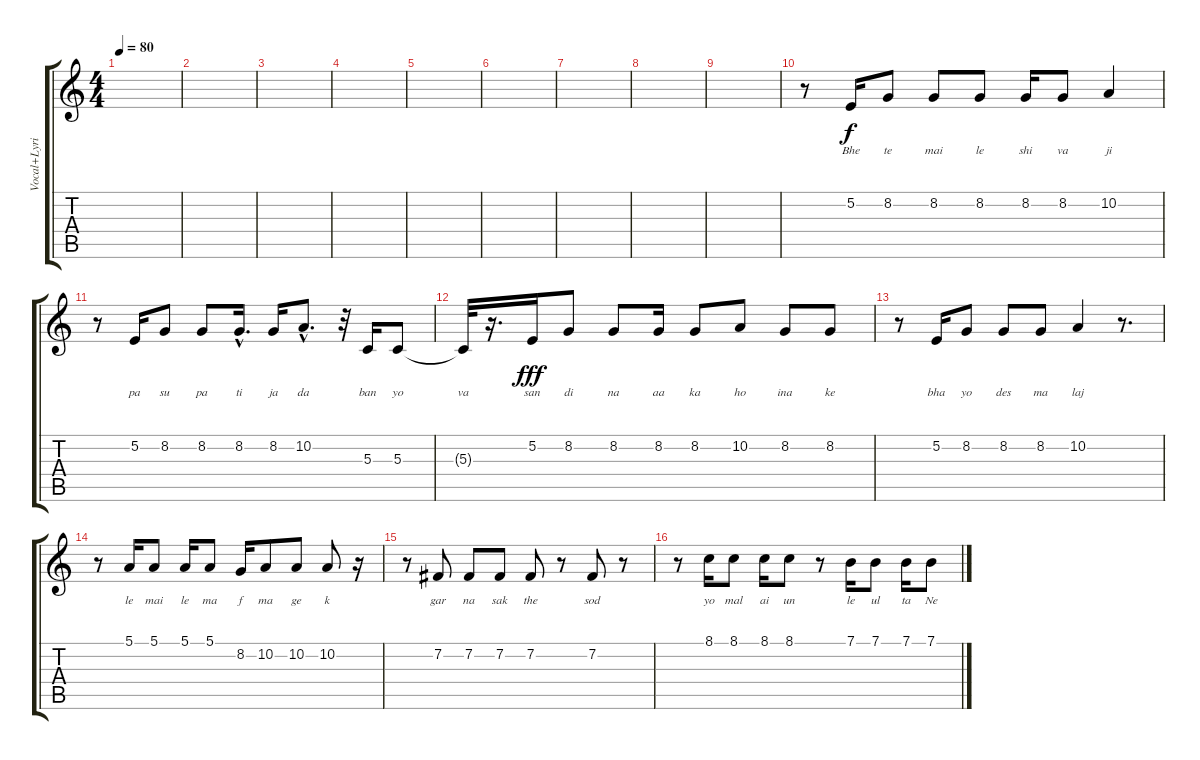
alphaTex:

\track ("Vocal+Lyrics" "Vocal+Lyri") {instrument acousticgrandpiano}
\staff {score tabs}
\tuning (E4 B3 G3 D3 A2 E2) {hide}
\ts (4 4)
\tempo 80
\clef g2
\ks c
|
|
|
|
|
|
|
|
|
r.8 5.2.16{lyrics (0 "Bhe") lyrics (1 "") lyrics (2 "") lyrics (3 "") lyrics (4 "")} 8.2.8{lyrics (0 "te") lyrics (1 "") lyrics (2 "") lyrics (3 "") lyrics (4 "")} 8.2.8{lyrics (0 "mai") lyrics (1 "") lyrics (2 "") lyrics (3 "") lyrics (4 "")} 8.2.8{lyrics (0 "le") lyrics (1 "") lyrics (2 "") lyrics (3 "") lyrics (4 "")} 8.2.16{lyrics (0 "shi") lyrics (1 "") lyrics (2 "") lyrics (3 "") lyrics (4 "")} 8.2.8{lyrics (0 "va") lyrics (1 "") lyrics (2 "") lyrics (3 "") lyrics (4 "")} 10.2.4{lyrics (0 "ji") lyrics (1 "") lyrics (2 "") lyrics (3 "") lyrics (4 "")} |
r.8 5.2.16{lyrics (0 "pa") lyrics (1 "") lyrics (2 "") lyrics (3 "") lyrics (4 "")} 8.2.8{lyrics (0 "su") lyrics (1 "") lyrics (2 "") lyrics (3 "") lyrics (4 "")} 8.2.8{lyrics (0 "pa") lyrics (1 "") lyrics (2 "") lyrics (3 "") lyrics (4 "")} 8.2{hac}.16{d lyrics (0 "ti") lyrics (1 "") lyrics (2 "") lyrics (3 "") lyrics (4 "")} 8.2.16{lyrics (0 "ja") lyrics (1 "") lyrics (2 "") lyrics (3 "") lyrics (4 "")} 10.2{hac}.8{d lyrics (0 "da") lyrics (1 "") lyrics (2 "") lyrics (3 "") lyrics (4 "")} r.32 5.3.16{lyrics (0 "ban") lyrics (1 "") lyrics (2 "") lyrics (3 "") lyrics (4 "")} 5.3.8{lyrics (0 "yo") lyrics (1 "") lyrics (2 "") lyrics (3 "") lyrics (4 "")} |
5.3{t}.32{lyrics (0 "va") lyrics (1 "") lyrics (2 "") lyrics (3 "") lyrics (4 "") dy f} r.16{d} 5.2.16{lyrics (0 "san") lyrics (1 "") lyrics (2 "") lyrics (3 "") lyrics (4 "") dy fff} 8.2.8{lyrics (0 "di") lyrics (1 "") lyrics (2 "") lyrics (3 "") lyrics (4 "")} 8.2.8{lyrics (0 "na") lyrics (1 "") lyrics (2 "") lyrics (3 "") lyrics (4 "")} 8.2.16{lyrics (0 "aa") lyrics (1 "") lyrics (2 "") lyrics (3 "") lyrics (4 "")} 8.2.8{lyrics (0 "ka") lyrics (1 "") lyrics (2 "") lyrics (3 "") lyrics (4 "")} 10.2.8{lyrics (0 "ho") lyrics (1 "") lyrics (2 "") lyrics (3 "") lyrics (4 "")} 8.2.8{lyrics (0 "ina") lyrics (1 "") lyrics (2 "") lyrics (3 "") lyrics (4 "")} 8.2.8{lyrics (0 "ke") lyrics (1 "") lyrics (2 "") lyrics (3 "") lyrics (4 "")} |
r.8 5.2.16{lyrics (0 "bha") lyrics (1 "") lyrics (2 "") lyrics (3 "") lyrics (4 "")} 8.2.8{lyrics (0 "yo") lyrics (1 "") lyrics (2 "") lyrics (3 "") lyrics (4 "")} 8.2.8{lyrics (0 "des") lyrics (1 "") lyrics (2 "") lyrics (3 "") lyrics (4 "")} 8.2.8{lyrics (0 "ma") lyrics (1 "") lyrics (2 "") lyrics (3 "") lyrics (4 "")} 10.2.4{lyrics (0 "laj") lyrics (1 "") lyrics (2 "") lyrics (3 "") lyrics (4 "")} r.8{d} |
r.8 5.1.16{lyrics (0 "le") lyrics (1 "") lyrics (2 "") lyrics (3 "") lyrics (4 "")} 5.1.8{lyrics (0 "mai") lyrics (1 "") lyrics (2 "") lyrics (3 "") lyrics (4 "")} 5.1.16{lyrics (0 "le") lyrics (1 "") lyrics (2 "") lyrics (3 "") lyrics (4 "")} 5.1.8{lyrics (0 "ma") lyrics (1 "") lyrics (2 "") lyrics (3 "") lyrics (4 "")} 8.2.16{lyrics (0 "f") lyrics (1 "") lyrics (2 "") lyrics (3 "") lyrics (4 "")} 10.2.8{lyrics (0 "ma") lyrics (1 "") lyrics (2 "") lyrics (3 "") lyrics (4 "")} 10.2.8{lyrics (0 "ge") lyrics (1 "") lyrics (2 "") lyrics (3 "") lyrics (4 "")} 10.2.8{lyrics (0 "k") lyrics (1 "") lyrics (2 "") lyrics (3 "") lyrics (4 "")} r.16 |
r.8 7.2.8{lyrics (0 "gar") lyrics (1 "") lyrics (2 "") lyrics (3 "") lyrics (4 "")} 7.2.8{lyrics (0 "na") lyrics (1 "") lyrics (2 "") lyrics (3 "") lyrics (4 "")} 7.2.8{lyrics (0 "sak") lyrics (1 "") lyrics (2 "") lyrics (3 "") lyrics (4 "")} 7.2.8{lyrics (0 "the") lyrics (1 "") lyrics (2 "") lyrics (3 "") lyrics (4 "")} r.8 7.2.8{lyrics (0 "sod") lyrics (1 "") lyrics (2 "") lyrics (3 "") lyrics (4 "")} r.8 |
r.8 8.1.16{lyrics (0 "yo") lyrics (1 "") lyrics (2 "") lyrics (3 "") lyrics (4 "")} 8.1.8{lyrics (0 "mal") lyrics (1 "") lyrics (2 "") lyrics (3 "") lyrics (4 "")} 8.1.16{lyrics (0 "ai") lyrics (1 "") lyrics (2 "") lyrics (3 "") lyrics (4 "")} 8.1.8{lyrics (0 "un") lyrics (1 "") lyrics (2 "") lyrics (3 "") lyrics (4 "")} r.8 7.1.16{lyrics (0 "le") lyrics (1 "") lyrics (2 "") lyrics (3 "") lyrics (4 "")} 7.1.8{lyrics (0 "ul") lyrics (1 "") lyrics (2 "") lyrics (3 "") lyrics (4 "")} 7.1.16{lyrics (0 "ta") lyrics (1 "") lyrics (2 "") lyrics (3 "") lyrics (4 "")} 7.1.8{lyrics (0 "Ne") lyrics (1 "") lyrics (2 "") lyrics (3 "") lyrics (4 "")}
